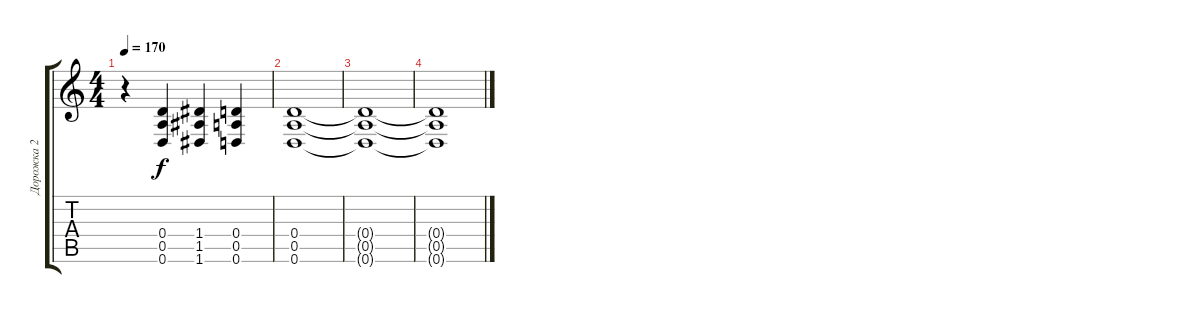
\track ("Дорожка 2" "Дорожка 2") {instrument overdrivenguitar}
\staff {score tabs}
\tuning (E4 B3 G3 D3 A2 D2) {hide}
\ts (4 4)
\tempo 170
\clef g2
\ks c
r.4{dy f} (0.4 0.5 0.6).4 (1.4 1.5 1.6).4 (0.4 0.5 0.6).4 |
(0.4 0.5 0.6).1 |
(0.4{t} 0.5{t} 0.6{t}).1 |
(0.4{t} 0.5{t} 0.6{t}).1
